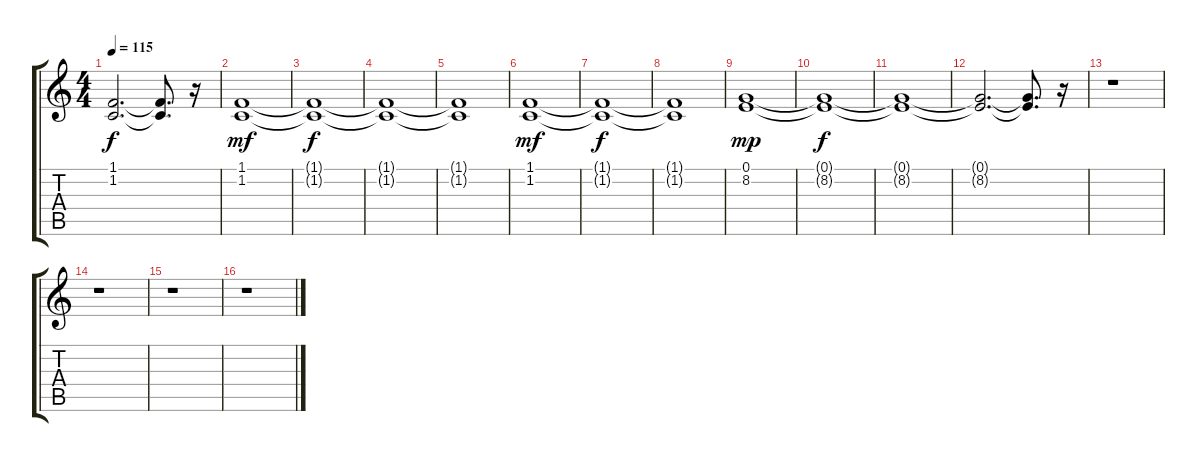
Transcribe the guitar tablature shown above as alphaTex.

\track "" {instrument stringensemble1}
\staff {score tabs}
\tuning (E4 B3 G3 D3 A2 E2) {hide}
\ts (4 4)
\tempo 115
\clef g2
\ks c
(1.1{t} 1.2{t}).2{d dy f} (1.1{t} 1.2{t}).8{d} r.16 |
(1.1 1.2).1{dy mf} |
(1.1{t} 1.2{t}).1{dy f} |
(1.1{t} 1.2{t}).1 |
(1.1{t} 1.2{t}).1 |
(1.1 1.2).1{dy mf} |
(1.1{t} 1.2{t}).1{dy f} |
(1.1{t} 1.2{t}).1 |
(0.1 8.2).1{dy mp} |
(0.1{t} 8.2{t}).1{dy f} |
(0.1{t} 8.2{t}).1 |
(0.1{t} 8.2{t}).2{d} (0.1{t} 8.2{t}).8{d} r.16 |
r.1 |
r.1 |
r.1 |
r.1
